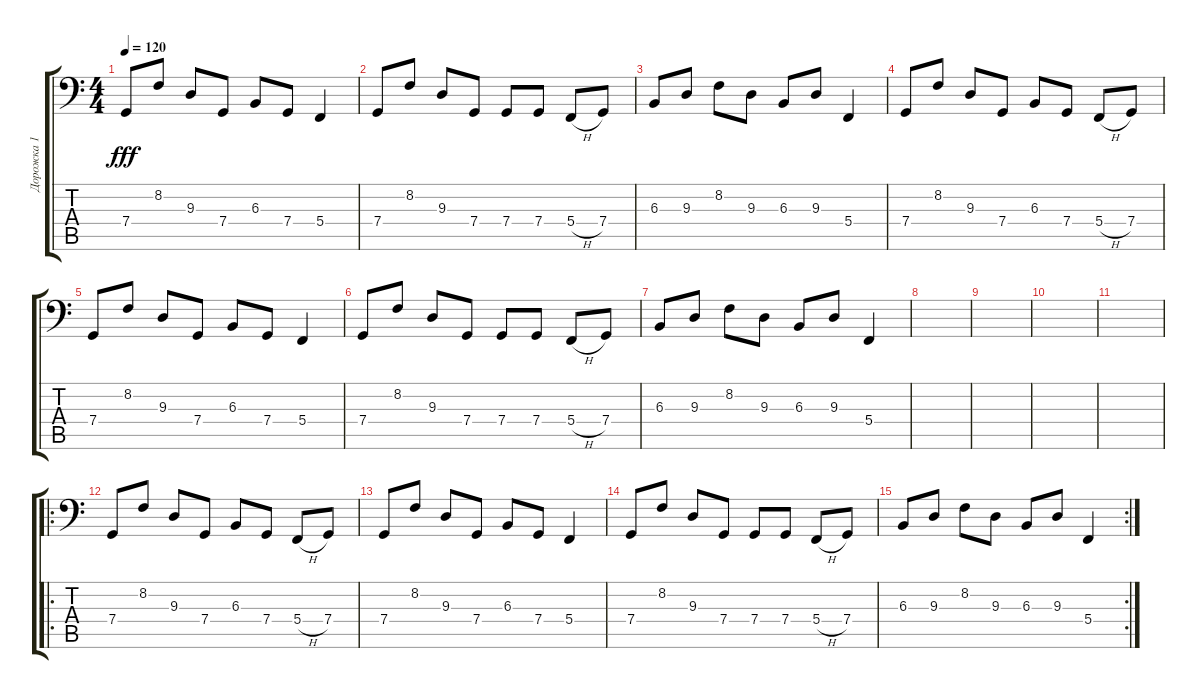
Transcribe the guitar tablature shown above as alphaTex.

\track ("Дорожка 1" "Дорожка 1") {instrument lead8bassandlead}
\staff {score tabs}
\tuning (D3 A2 F2 C2 G1 D1) {hide}
\ts (4 4)
\tempo 120
\clef f4
\ks c
7.4.8{dy fff} 8.2.8 9.3.8 7.4.8 6.3.8 7.4.8 5.4.4 |
7.4.8 8.2.8 9.3.8 7.4.8 7.4.8 7.4.8 5.4{h}.8 7.4.8 |
6.3.8 9.3.8 8.2.8 9.3.8 6.3.8 9.3.8 5.4.4 |
7.4.8 8.2.8 9.3.8 7.4.8 6.3.8 7.4.8 5.4{h}.8 7.4.8 |
7.4.8 8.2.8 9.3.8 7.4.8 6.3.8 7.4.8 5.4.4 |
7.4.8 8.2.8 9.3.8 7.4.8 7.4.8 7.4.8 5.4{h}.8 7.4.8 |
6.3.8 9.3.8 8.2.8 9.3.8 6.3.8 9.3.8 5.4.4 |
|
|
|
|
\ro
7.4.8 8.2.8 9.3.8 7.4.8 6.3.8 7.4.8 5.4{h}.8 7.4.8 |
7.4.8 8.2.8 9.3.8 7.4.8 6.3.8 7.4.8 5.4.4 |
7.4.8 8.2.8 9.3.8 7.4.8 7.4.8 7.4.8 5.4{h}.8 7.4.8 |
\rc 2
6.3.8 9.3.8 8.2.8 9.3.8 6.3.8 9.3.8 5.4.4
